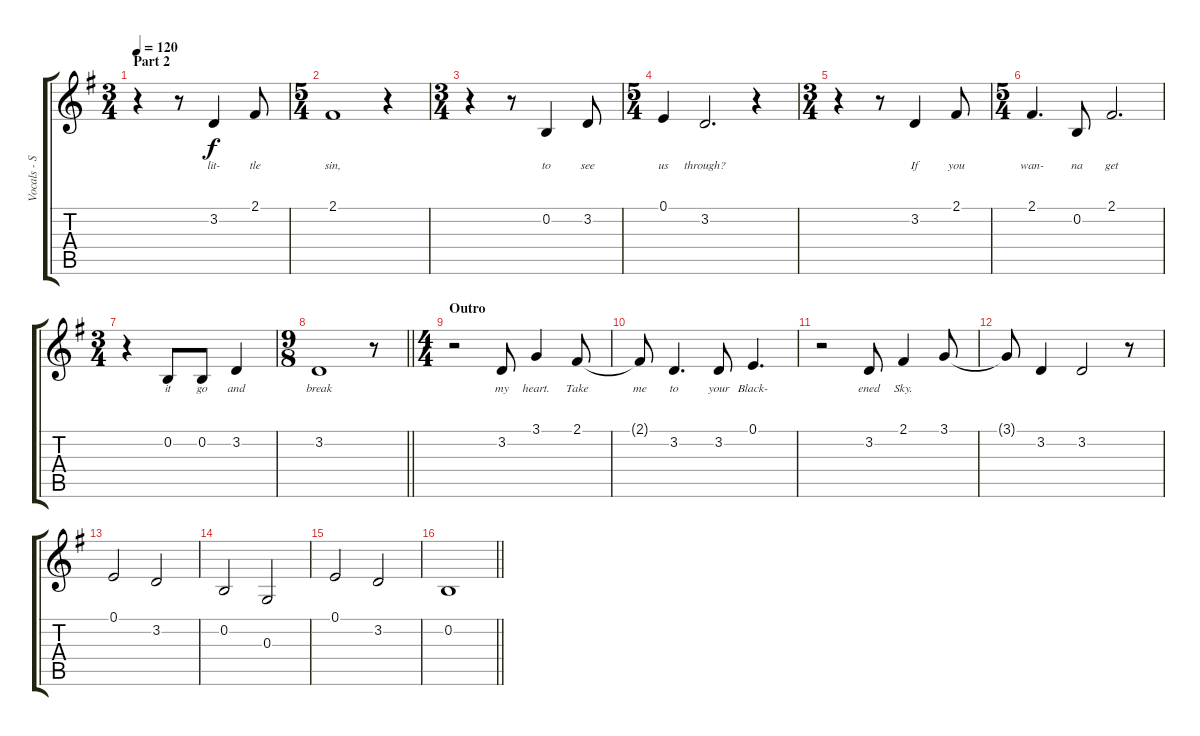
\track ("Vocals - Simon Neil" "Vocals - S") {instrument altosax}
\staff {score tabs}
\tuning (E4 B3 G3 D3 A2 E2) {hide}
\ts (3 4)
\section ("" "Part 2")
\tempo 120
\clef g2
\ks eminor
r.4{dy f} r.8 3.2.4{lyrics (0 "lit-") lyrics (1 "") lyrics (2 "") lyrics (3 "") lyrics (4 "")} 2.1.8{lyrics (0 "tle") lyrics (1 "") lyrics (2 "") lyrics (3 "") lyrics (4 "")} |
\ts (5 4)
2.1.1{lyrics (0 "sin,") lyrics (1 "") lyrics (2 "") lyrics (3 "") lyrics (4 "")} r.4 |
\ts (3 4)
r.4 r.8 0.2.4{lyrics (0 "to") lyrics (1 "") lyrics (2 "") lyrics (3 "") lyrics (4 "")} 3.2.8{lyrics (0 "see") lyrics (1 "") lyrics (2 "") lyrics (3 "") lyrics (4 "")} |
\ts (5 4)
0.1.4{lyrics (0 "us") lyrics (1 "") lyrics (2 "") lyrics (3 "") lyrics (4 "")} 3.2.2{d lyrics (0 "through?") lyrics (1 "") lyrics (2 "") lyrics (3 "") lyrics (4 "")} r.4 |
\ts (3 4)
r.4 r.8 3.2.4{lyrics (0 "If") lyrics (1 "") lyrics (2 "") lyrics (3 "") lyrics (4 "")} 2.1.8{lyrics (0 "you") lyrics (1 "") lyrics (2 "") lyrics (3 "") lyrics (4 "")} |
\ts (5 4)
2.1.4{d lyrics (0 "wan-") lyrics (1 "") lyrics (2 "") lyrics (3 "") lyrics (4 "")} 0.2.8{lyrics (0 "na") lyrics (1 "") lyrics (2 "") lyrics (3 "") lyrics (4 "")} 2.1.2{d lyrics (0 "get") lyrics (1 "") lyrics (2 "") lyrics (3 "") lyrics (4 "")} |
\ts (3 4)
r.4 0.2.8{lyrics (0 "it") lyrics (1 "") lyrics (2 "") lyrics (3 "") lyrics (4 "")} 0.2.8{lyrics (0 "go") lyrics (1 "") lyrics (2 "") lyrics (3 "") lyrics (4 "")} 3.2.4{lyrics (0 "and") lyrics (1 "") lyrics (2 "") lyrics (3 "") lyrics (4 "")} |
\ts (9 8)
\barLineRight lightlight
3.2.1{lyrics (0 "break") lyrics (1 "") lyrics (2 "") lyrics (3 "") lyrics (4 "")} r.8 |
\ts (4 4)
\section ("" "Outro")
r.2 3.2.8{lyrics (0 "my") lyrics (1 "") lyrics (2 "") lyrics (3 "") lyrics (4 "") volume 13} 3.1.4{lyrics (0 "heart.") lyrics (1 "") lyrics (2 "") lyrics (3 "") lyrics (4 "")} 2.1.8{lyrics (0 "Take") lyrics (1 "") lyrics (2 "") lyrics (3 "") lyrics (4 "")} |
2.1{t}.8{lyrics (0 "me") lyrics (1 "") lyrics (2 "") lyrics (3 "") lyrics (4 "")} 3.2.4{d lyrics (0 "to") lyrics (1 "") lyrics (2 "") lyrics (3 "") lyrics (4 "")} 3.2.8{lyrics (0 "your") lyrics (1 "") lyrics (2 "") lyrics (3 "") lyrics (4 "")} 0.1.4{d lyrics (0 "Black-") lyrics (1 "") lyrics (2 "") lyrics (3 "") lyrics (4 "")} |
r.2 3.2.8{lyrics (0 "ened") lyrics (1 "") lyrics (2 "") lyrics (3 "") lyrics (4 "")} 2.1.4{lyrics (0 "Sky.") lyrics (1 "") lyrics (2 "") lyrics (3 "") lyrics (4 "")} 3.1.8 |
3.1{t}.8 3.2.4 3.2.2 r.8 |
0.1.2 3.2.2 |
0.2.2 0.3.2 |
0.1.2 3.2.2 |
\barLineRight lightlight
0.2.1
